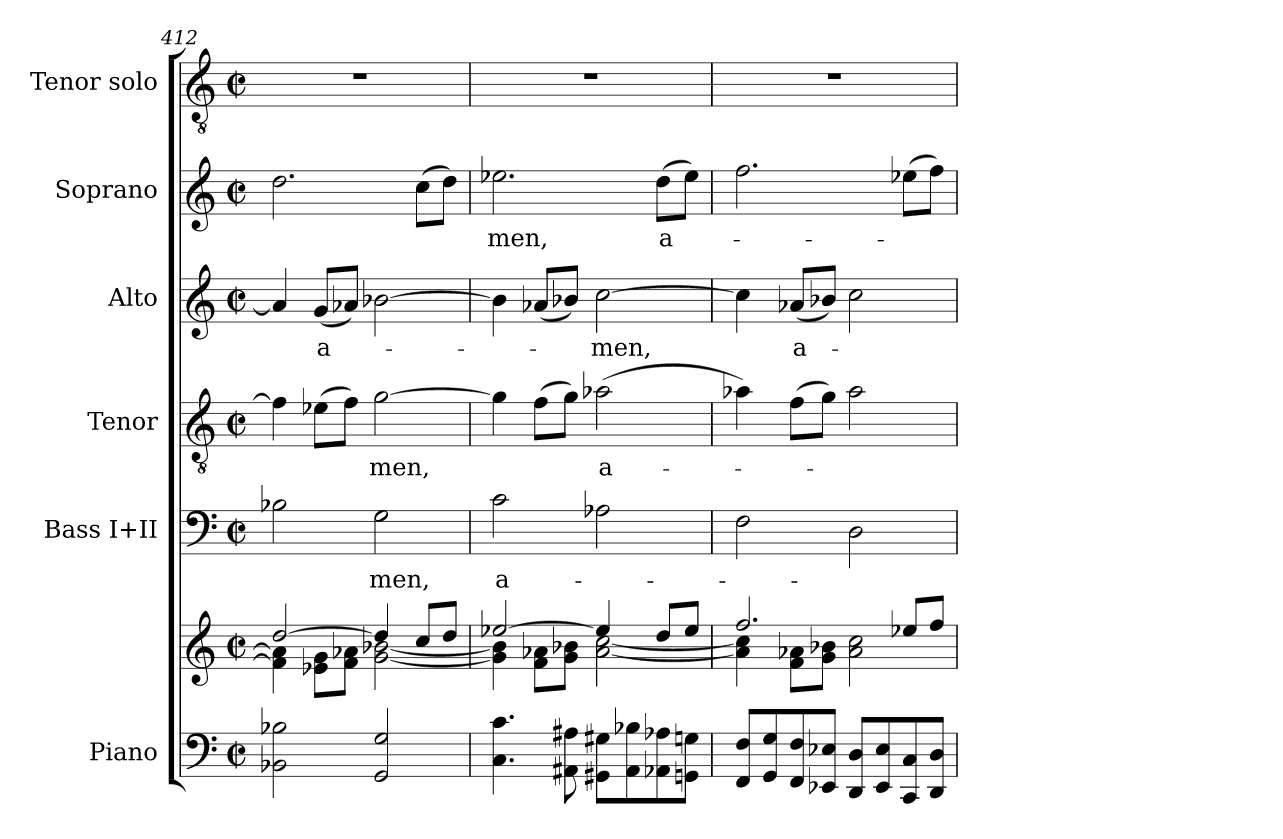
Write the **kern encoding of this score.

**kern	**kern	**kern	**text	**kern	**text	**kern	**text	**kern	**text	**kern
*part6	*part6	*part5	*part5	*part4	*part4	*part3	*part3	*part2	*part2	*part1
*staff7	*staff6	*staff5	*staff5	*staff4	*staff4	*staff3	*staff3	*staff2	*staff2	*staff1
*I"Piano	*	*I"Bass I+II	*	*I"Tenor	*	*I"Alto	*	*I"Soprano	*	*I"Tenor solo
*I'Pno.	*	*I'B.I+II	*	*I'T.	*	*I'A.	*	*I'S.	*	*I'T.s
*clefF4	*clefG2	*clefF4	*	*clefGv2	*	*clefG2	*	*clefG2	*	*clefGv2
*k[]	*k[]	*k[]	*	*k[]	*	*k[]	*	*k[]	*	*k[]
*M2/2	*M2/2	*M2/2	*	*M2/2	*	*M2/2	*	*M2/2	*	*M2/2
*met(c|)	*met(c|)	*met(c|)	*	*met(c|)	*	*met(c|)	*	*met(c|)	*	*met(c|)
=412	=412	=412	=412	=412	=412	=412	=412	=412	=412	=412
*	*^	*	*	*	*	*	*	*	*	*
2BB-X\ 2B-X\	[2dd/	4f\] 4a-\]	2B-X\	.	4f\]	.	4a-/]	.	2.dd\	.	1r
.	.	8e-X\ 8g\L	.	.	(8e-X\L	.	(8g/L	a-	.	.	.
.	.	8f\ 8a-X\J	.	.	8f\J)	.	8a-X/J)	.	.	.	.
2GG/ 2G/	4dd/]	[2g\ [2b-X\	2G\	-men,	[2g\	-men,	[2b-X\	.	.	.	.
.	8cc/L	.	.	.	.	.	.	.	(8cc\L	.	.
.	8dd/J	.	.	.	.	.	.	.	8dd\J)	.	.
=413	=413	=413	=413	=413	=413	=413	=413	=413	=413	=413	=413
4.C\ 4.c\	[2ee-X/	4g\] 4b-\]	2c\	a-	4g\]	.	4b-\]	.	2.ee-X\	-men,	1r
.	.	8f\ 8a-X\L	.	.	(8f\L	.	(8a-X/L	.	.	.	.
8AA#X\ 8A#X\	.	8g\ 8b-X\J	.	.	8g\J)	.	8b-X/J)	.	.	.	.
8GG#X\ 8G#X\L	4ee-/]	[2a-\ [2cc\	2A-X\	.	(2a-X\	a-	[2cc\	-men,	.	.	.
8AA#\ 8B-X\	.	.	.	.	.	.	.	.	.	.	.
8AA-X\ 8A-X\	8dd/L	.	.	.	.	.	.	.	(8dd\L	a-	.
8GGn\ 8Gn\J	8ee-/J	.	.	.	.	.	.	.	8ee-\J)	.	.
!!LO:LB:g=z
=414	=414	=414	=414	=414	=414	=414	=414	=414	=414	=414	=414
8FF/ 8F/L	2.ff/	4a-\] 4cc\]	2F\	.	4a-X\)	.	4cc\]	.	2.ff\	.	1r
8GG/ 8G/	.	.	.	.	.	.	.	.	.	.	.
8FF/ 8F/	.	8f\ 8a-X\L	.	.	(8f\L	.	(8a-X/L	a-	.	.	.
8EE-X/ 8E-X/J	.	8g\ 8b-X\J	.	.	8g\J)	.	8b-X/J)	.	.	.	.
8DD/ 8D/L	.	2a-\ 2cc\	2D\	.	2a-\	.	2cc\	.	.	.	.
8EE-/ 8E-/	.	.	.	.	.	.	.	.	.	.	.
8CC/ 8C/	8ee-X/L	.	.	.	.	.	.	.	(8ee-X\L	.	.
8DD/ 8D/J	8ff/J	.	.	.	.	.	.	.	8ff\J)	.	.
*	*v	*v	*	*	*	*	*	*	*	*	*
=	=	=	=	=	=	=	=	=	=	=
*-	*-	*-	*-	*-	*-	*-	*-	*-	*-	*-
